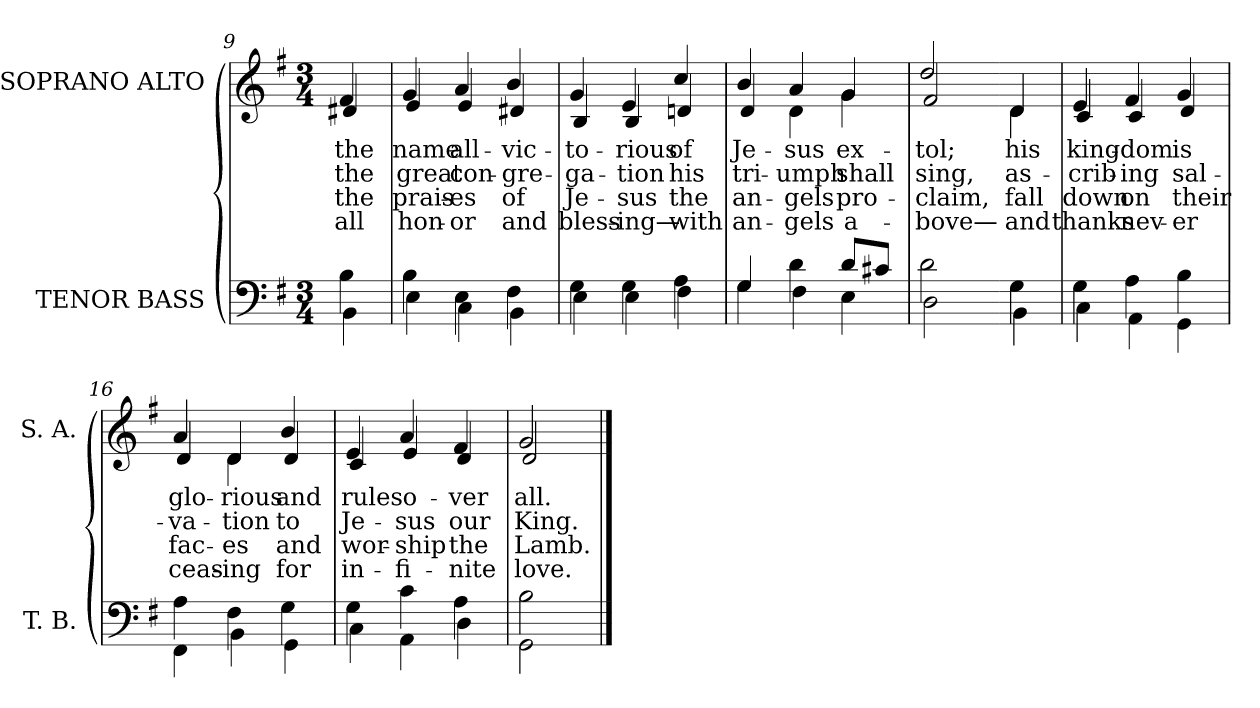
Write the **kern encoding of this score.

**kern	**kern	**text	**text	**text	**text
*part2	*part1	*part1	*part1	*part1	*part1
*staff2	*staff1	*staff1	*staff1	*staff1	*staff1
*I"TENOR BASS	*I"SOPRANO ALTO	*	*	*	*
*I'T. B.	*I'S. A.	*	*	*	*
!!LO:LB:g=z
*clefF4	*clefG2	*	*	*	*
*k[f#]	*k[f#]	*	*	*	*
*G:	*G:	*	*	*	*
*M3/4	*M3/4	*	*	*	*
=9	=9	=9	=9	=9	=9
*^	*	*	*	*	*
!	!	!	!LO:LY:b:color=#000000	!LO:LY:b:color=#000000	!LO:LY:b:color=#000000	!LO:LY:b:color=#000000
*	*	*^	*	*	*	*
4Bi\	4BBi\	4f#i/	4d#Xi/	the	the	the	all
=10	=10	=10	=10	=10	=10	=10	=10
!	!	!	!	!LO:LY:b:color=#000000	!LO:LY:b:color=#000000	!LO:LY:b:color=#000000	!LO:LY:b:color=#000000
4Bi\	4Ei\	4gi/	4ei/	name	great	prais-	hon-
!	!	!	!	!LO:LY:b:color=#000000	!LO:LY:b:color=#000000	!LO:LY:b:color=#000000	!LO:LY:b:color=#000000
4Ei\	4Ci\	4ai/	4ei/	all-	con-	-es	-or
!	!	!	!	!LO:LY:b:color=#000000	!LO:LY:b:color=#000000	!LO:LY:b:color=#000000	!LO:LY:b:color=#000000
4F#i\	4BBi\	4bi/	4d#Xi/	-vic-	-gre-	of	and
=11	=11	=11	=11	=11	=11	=11	=11
!	!	!	!	!LO:LY:b:color=#000000	!LO:LY:b:color=#000000	!LO:LY:b:color=#000000	!LO:LY:b:color=#000000
4Gi\	4Ei\	4gi/	4Bi/	-to-	-ga-	Je-	bless-
!	!	!	!	!LO:LY:b:color=#000000	!LO:LY:b:color=#000000	!LO:LY:b:color=#000000	!LO:LY:b:color=#000000
4Gi\	4Ei\	4ei/	4Bi/	-rious	-tion	-sus	-ing—
!	!	!	!	!LO:LY:b:color=#000000	!LO:LY:b:color=#000000	!LO:LY:b:color=#000000	!LO:LY:b:color=#000000
4Ai\	4F#i\	4cci/	4dni/	of	his	the	with
=12	=12	=12	=12	=12	=12	=12	=12
!	!	!	!	!LO:LY:b:color=#000000	!LO:LY:b:color=#000000	!LO:LY:b:color=#000000	!LO:LY:b:color=#000000
4Gi/	4Gi\	4bi/	4di/	Je-	tri-	an-	an-
!	!	!	!	!LO:LY:b:color=#000000	!LO:LY:b:color=#000000	!LO:LY:b:color=#000000	!LO:LY:b:color=#000000
4di\	4F#i\	4ai/	4di\	-sus	-umph	-gels	-gels
!	!	!	!	!LO:LY:b:color=#000000	!LO:LY:b:color=#000000	!LO:LY:b:color=#000000	!LO:LY:b:color=#000000
8di/L	4Ei\	4gi/	4gi\	ex-	shall	pro-	a-
8c#Xi/J	.	.	.	.	.	.	.
=13	=13	=13	=13	=13	=13	=13	=13
!	!	!	!	!LO:LY:b:color=#000000	!LO:LY:b:color=#000000	!LO:LY:b:color=#000000	!LO:LY:b:color=#000000
2di\	2Di\	2ddi/	2f#i/	-tol;	sing,	-claim,	-bove—
!!LO:LB:g=z	!!
=14-	=14-	=14-	=14-	=14-	=14-	=14-	=14-
!	!	!	!	!LO:LY:b:color=#000000	!LO:LY:b:color=#000000	!LO:LY:b:color=#000000	!LO:LY:b:color=#000000
4Gi\	4BBi\	4di/	4di\	his	as-	fall	and
=15	=15	=15	=15	=15	=15	=15	=15
!	!	!	!	!LO:LY:b:color=#000000	!LO:LY:b:color=#000000	!LO:LY:b:color=#000000	!LO:LY:b:color=#000000
4Gi\	4Ci\	4ei/	4ci/	king-	-crib-	down	thanks
!	!	!	!	!LO:LY:b:color=#000000	!LO:LY:b:color=#000000	!LO:LY:b:color=#000000	!LO:LY:b:color=#000000
4Ai\	4AAi\	4f#i/	4ci/	-dom	-ing	on	nev-
!	!	!	!	!LO:LY:b:color=#000000	!LO:LY:b:color=#000000	!LO:LY:b:color=#000000	!LO:LY:b:color=#000000
4Bi\	4GGi\	4gi/	4di/	is	sal-	their	-er
=16	=16	=16	=16	=16	=16	=16	=16
!	!	!	!	!LO:LY:b:color=#000000	!LO:LY:b:color=#000000	!LO:LY:b:color=#000000	!LO:LY:b:color=#000000
4Ai\	4FF#i\	4ai/	4di/	glo-	-va-	fac-	ceas-
!	!	!	!	!LO:LY:b:color=#000000	!LO:LY:b:color=#000000	!LO:LY:b:color=#000000	!LO:LY:b:color=#000000
4F#i\	4BBi\	4di/	4di\	-rious	-tion	-es	-ing
!	!	!	!	!LO:LY:b:color=#000000	!LO:LY:b:color=#000000	!LO:LY:b:color=#000000	!LO:LY:b:color=#000000
4Gi\	4GGi\	4bi/	4di/	and	to	and	for
=17	=17	=17	=17	=17	=17	=17	=17
!	!	!	!	!LO:LY:b:color=#000000	!LO:LY:b:color=#000000	!LO:LY:b:color=#000000	!LO:LY:b:color=#000000
4Gi\	4Ci\	4ei/	4ci/	rules	Je-	wor-	in-
!	!	!	!	!LO:LY:b:color=#000000	!LO:LY:b:color=#000000	!LO:LY:b:color=#000000	!LO:LY:b:color=#000000
4ci\	4AAi\	4ai/	4ei/	o-	-sus	-ship	-fi-
!	!	!	!	!LO:LY:b:color=#000000	!LO:LY:b:color=#000000	!LO:LY:b:color=#000000	!LO:LY:b:color=#000000
4Ai\	4Di\	4f#i/	4di/	-ver	our	the	-nite
=18	=18	=18	=18	=18	=18	=18	=18
!	!	!	!	!LO:LY:b:color=#000000	!LO:LY:b:color=#000000	!LO:LY:b:color=#000000	!LO:LY:b:color=#000000
2Bi\	2GGi\	2gi/	2di/	all.	King.	Lamb.	love.
*v	*v	*	*	*	*	*	*
*	*v	*v	*	*	*	*
==	==	==	==	==	==
*-	*-	*-	*-	*-	*-
